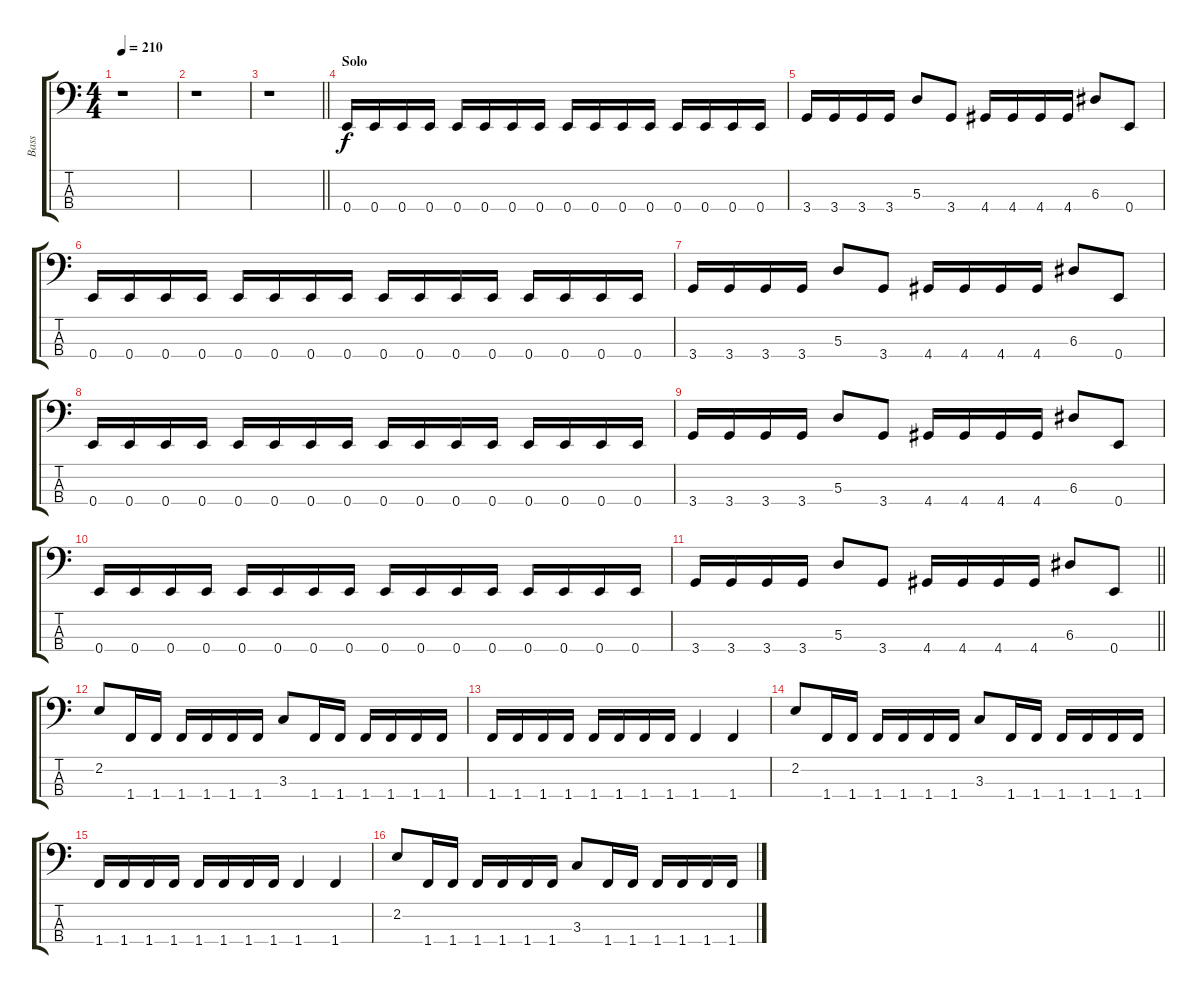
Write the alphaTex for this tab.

\track ("Bass" "Bass") {instrument electricbasspick}
\staff {score tabs}
\tuning (G2 D2 A1 E1) {hide}
\ts (4 4)
\tempo 210
\clef f4
\ks c
r.1{dy f} |
r.1 |
\barLineRight lightlight
r.1 |
\section ("" "Solo")
0.4.16 0.4.16 0.4.16 0.4.16 0.4.16 0.4.16 0.4.16 0.4.16 0.4.16 0.4.16 0.4.16 0.4.16 0.4.16 0.4.16 0.4.16 0.4.16 |
3.4.16 3.4.16 3.4.16 3.4.16 5.3.8 3.4.8 4.4.16 4.4.16 4.4.16 4.4.16 6.3.8 0.4.8 |
0.4.16 0.4.16 0.4.16 0.4.16 0.4.16 0.4.16 0.4.16 0.4.16 0.4.16 0.4.16 0.4.16 0.4.16 0.4.16 0.4.16 0.4.16 0.4.16 |
3.4.16 3.4.16 3.4.16 3.4.16 5.3.8 3.4.8 4.4.16 4.4.16 4.4.16 4.4.16 6.3.8 0.4.8 |
0.4.16 0.4.16 0.4.16 0.4.16 0.4.16 0.4.16 0.4.16 0.4.16 0.4.16 0.4.16 0.4.16 0.4.16 0.4.16 0.4.16 0.4.16 0.4.16 |
3.4.16 3.4.16 3.4.16 3.4.16 5.3.8 3.4.8 4.4.16 4.4.16 4.4.16 4.4.16 6.3.8 0.4.8 |
0.4.16 0.4.16 0.4.16 0.4.16 0.4.16 0.4.16 0.4.16 0.4.16 0.4.16 0.4.16 0.4.16 0.4.16 0.4.16 0.4.16 0.4.16 0.4.16 |
\barLineRight lightlight
3.4.16 3.4.16 3.4.16 3.4.16 5.3.8 3.4.8 4.4.16 4.4.16 4.4.16 4.4.16 6.3.8 0.4.8 |
2.2.8 1.4.16 1.4.16 1.4.16 1.4.16 1.4.16 1.4.16 3.3.8 1.4.16 1.4.16 1.4.16 1.4.16 1.4.16 1.4.16 |
1.4.16 1.4.16 1.4.16 1.4.16 1.4.16 1.4.16 1.4.16 1.4.16 1.4.4 1.4.4 |
2.2.8 1.4.16 1.4.16 1.4.16 1.4.16 1.4.16 1.4.16 3.3.8 1.4.16 1.4.16 1.4.16 1.4.16 1.4.16 1.4.16 |
1.4.16 1.4.16 1.4.16 1.4.16 1.4.16 1.4.16 1.4.16 1.4.16 1.4.4 1.4.4 |
2.2.8 1.4.16 1.4.16 1.4.16 1.4.16 1.4.16 1.4.16 3.3.8 1.4.16 1.4.16 1.4.16 1.4.16 1.4.16 1.4.16
